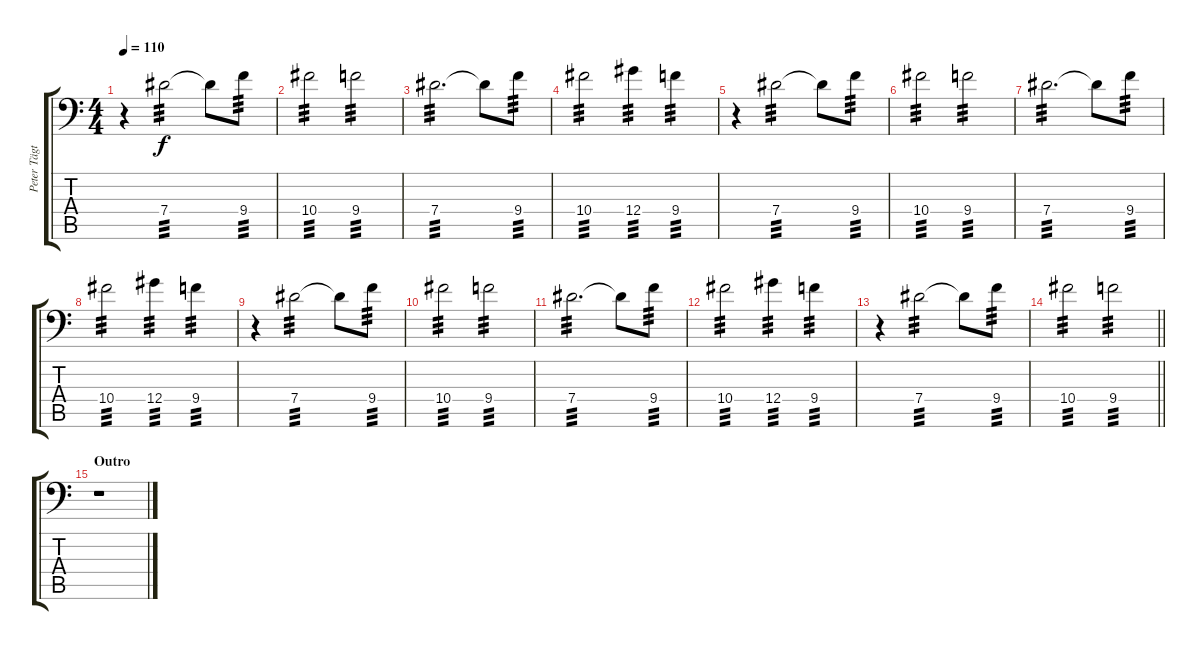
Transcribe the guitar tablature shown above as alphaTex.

\track ("Peter Tägtgren (Lead 1)" "Peter Tägt") {instrument distortionguitar}
\staff {score tabs}
\tuning (Bb3 F3 Db3 Ab2 Eb2 Bb1) {hide}
\ts (4 4)
\tempo 110
\clef f4
\ks c
r.4{dy f} 7.4.2{tp 3} 7.4{t}.8 9.4.8{tp 3} |
10.4.2{tp 3} 9.4.2{tp 3} |
7.4.2{d tp 3} 7.4{t}.8 9.4.8{tp 3} |
10.4.2{tp 3} 12.4.4{tp 3} 9.4.4{tp 3} |
r.4 7.4.2{tp 3} 7.4{t}.8 9.4.8{tp 3} |
10.4.2{tp 3} 9.4.2{tp 3} |
7.4.2{d tp 3} 7.4{t}.8 9.4.8{tp 3} |
10.4.2{tp 3} 12.4.4{tp 3} 9.4.4{tp 3} |
r.4 7.4.2{tp 3} 7.4{t}.8 9.4.8{tp 3} |
10.4.2{tp 3} 9.4.2{tp 3} |
7.4.2{d tp 3} 7.4{t}.8 9.4.8{tp 3} |
10.4.2{tp 3} 12.4.4{tp 3} 9.4.4{tp 3} |
r.4 7.4.2{tp 3} 7.4{t}.8 9.4.8{tp 3} |
\barLineRight lightlight
10.4.2{tp 3} 9.4.2{tp 3} |
\section ("" "Outro")
r.1
